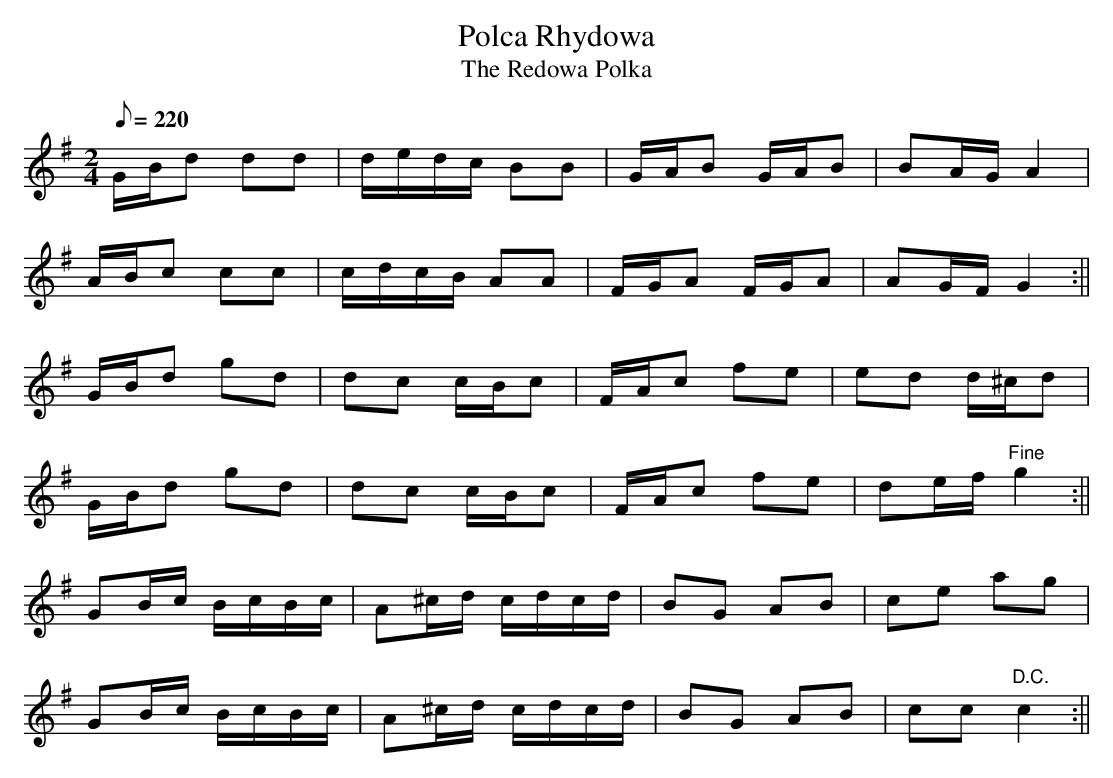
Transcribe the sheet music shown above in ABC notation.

X:1
T:Polca Rhydowa
T:The Redowa Polka
M:2/4
L:1/8
Q:220
K:G
G/B/d dd|d/e/d/c/ BB|G/A/B G/A/B|BA/G/ A2|
A/B/c cc|c/d/c/B/ AA|F/G/A F/G/A|AG/F/G2:||
G/B/d gd|dc c/B/c|F/A/c fe|ed d/^c/d|
G/B/d gd|dc c/B/c|F/A/c fe|de/f/"Fine" g2:||
GB/c/ B/c/B/c/|A^c/d/ c/d/c/d/|BG AB|ce ag|
GB/c/ B/c/B/c/|A^c/d/ c/d/c/d/|BG AB|cc"D.C." c2:||
